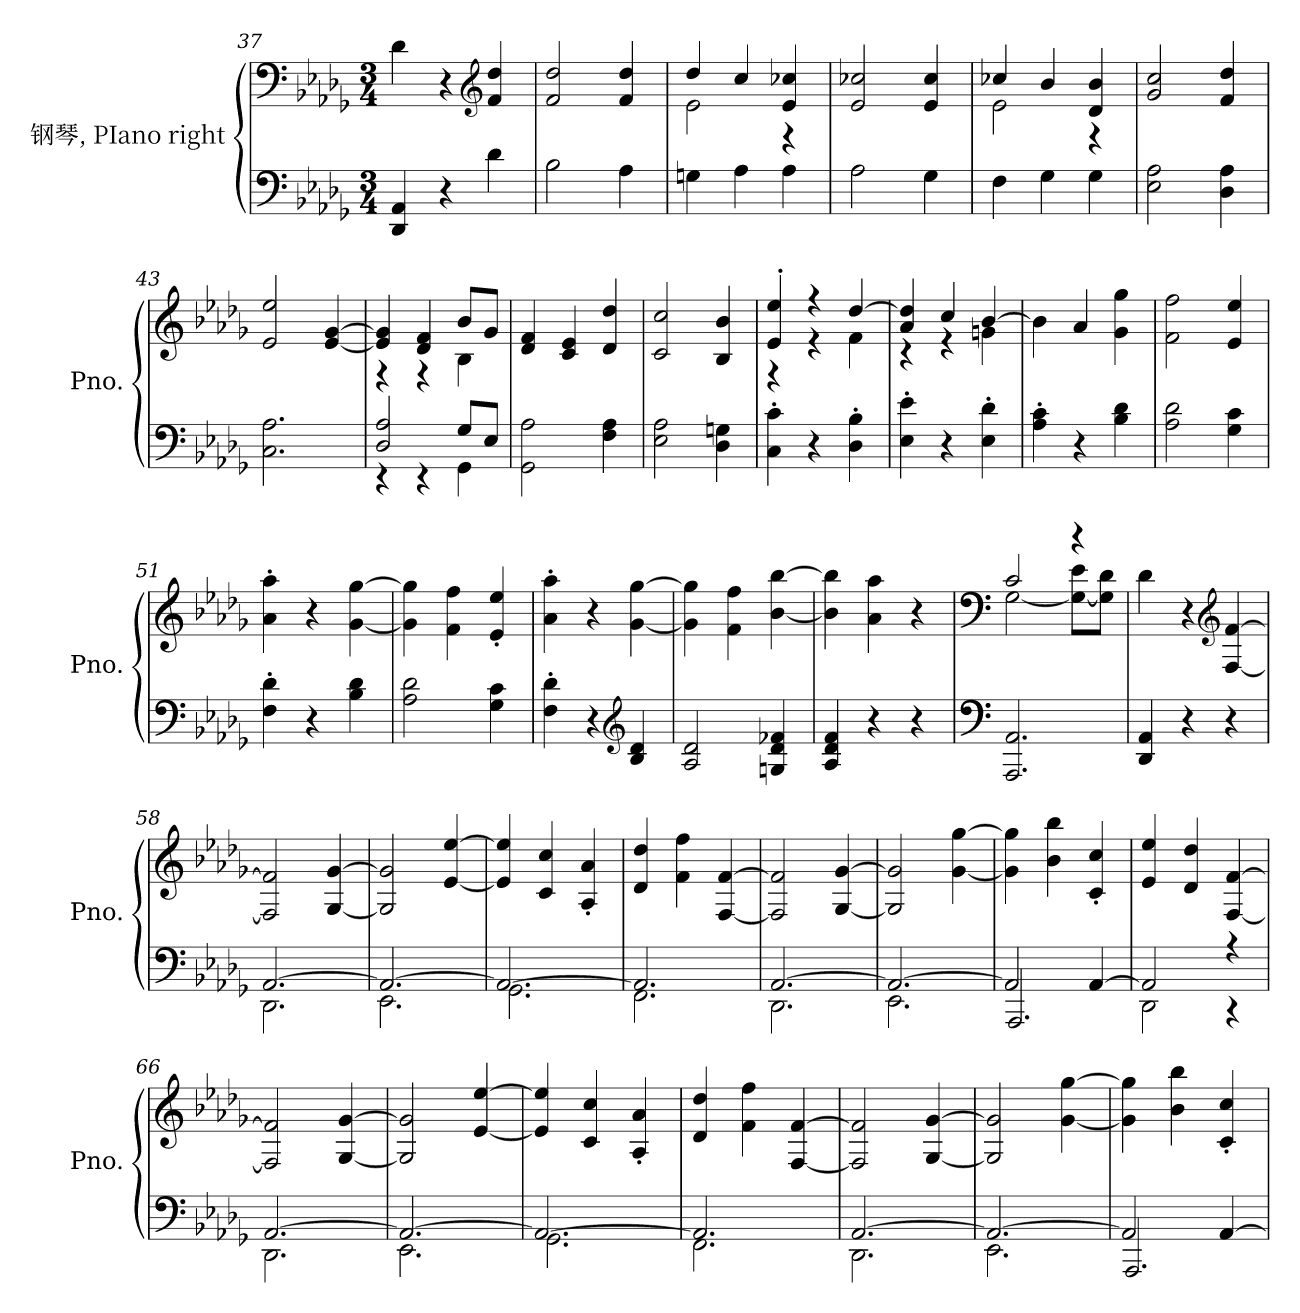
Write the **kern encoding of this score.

**kern	**kern
*part1	*part1
*staff2	*staff1
*I"钢琴, PIano right	*
*I'Pno.	*
!!LO:LB:g=z
*clefF4	*clefF4
*k[b-e-a-d-g-]	*k[b-e-a-d-g-]
*M3/4	*M3/4
=37	=37
4DD-/ 4AA-/	4d-\
*	*MM176
4r	4r
*	*clefG2
*	*MM206
4d-\	4f/ 4dd-/
=38	=38
2B-\	2f/ 2dd-/
*	*MM208
4A-\	4f/ 4dd-/
=39	=39
*	*^
4Gn\	4dd-/	2e-\
4A-\	4cc/	.
*	*MM204	*
4A-\	4e-/ 4cc-X/	4r
*	*v	*v
=40	=40
2A-\	2e-/ 2cc-X/
4G-\	4e-/ 4cc-/
=41	=41
*	*^
4F\	4cc-X/	2e-\
4G-\	4b-/	.
4G-\	4d-/ 4b-/	4r
*	*v	*v
=42	=42
2E-\ 2A-\	2g-/ 2cc/
4D-\ 4A-\	4f/ 4dd-/
=43	=43
2.C\ 2.A-\	2e-/ 2ee-/
.	[4e-/ [4g-/
=44	=44
*^	*^
2D-/ 2A-/	4r	4e-/] 4g-/]	4r
.	4r	4d-/ 4f/	4r
*	*	*MM187	*
8G-/L	4GG-\	8b-/L	4B-\
8E-/J	.	8g-/J	.
*v	*v	*	*
*	*v	*v
=45	=45
2GG-\ 2A-\	4d-/ 4f/
*	*MM179
.	4c/ 4e-/
4F\ 4A-\	4d-/ 4dd-/
=46	=46
2E-\ 2A-\	2c/ 2cc/
*	*MM208
4D-\ 4Gn\	4B-/ 4b-/
!!LO:LB:g=z
=47	=47
*	*MM211
*	*^
4C\' 4c\'	4e-/' 4ee-/'	4r
4r	4r	4r
*	*MM212	*
4D-\' 4B-\'	[4dd-/	4f\
=48	=48	=48
4E-\' 4e-\'	4a-/ 4dd-/]	4r
4r	4cc/	4r
4E-\' 4d-\'	[4b-/	4gn\
*	*v	*v
=49	=49
4A-\' 4c\'	4b-\]
4r	4a-/
*	*MM209
4B-\ 4d-\	4g-\ 4gg-\
=50	=50
2A-\ 2d-\	2f\ 2ff\
*	*MM212
4G-\ 4c\	4e-/ 4ee-/
=51	=51
4F\' 4d-\'	4a-\' 4aa-\'
4r	4r
*	*MM210
4B-\ 4d-\	[4g-\ [4gg-\
=52	=52
2A-\ 2d-\	4g-\] 4gg-\]
.	4f\ 4ff\
*	*MM208
4G-\ 4c\	4e-/' 4ee-/'
=53	=53
4F\' 4d-\'	4a-\' 4aa-\'
4r	4r
*clefG2	*
4B-/ 4d-/	[4g-\ [4gg-\
=54	=54
2A-/ 2d-/	4g-\] 4gg-\]
.	4f\ 4ff\
4Gn/ 4d-/ 4f-X/	[4b-\ [4bb-\
=55	=55
4A-/ 4d-/ 4f/	4b-\] 4bb-\]
4r	4a-\ 4aa-\
4r	4r
!!LO:PB:g=z
=56	=56
*clefF4	*clefF4
*	*MM164
*	*^
2.AAA-/ 2.AA-/	2c/	[2G-\
*	*MM145	*
.	4r	8G-\_ 8e-\L
.	.	8G-\] 8d-\J
*	*v	*v
=57	=57
*	*MM170
4DD-/ 4AA-/	4d-\
4r	4r
*	*clefG2
*	*MM207
4r	[4F/ [4f/
=58	=58
*^	*
[2.AA-/	2.DD-\	2F/] 2f/]
.	.	[4G-/ [4g-/
=59	=59	=59
2.AA-/_	2.EE-\	2G-/] 2g-/]
*	*	*MM215
.	.	[4e-/ [4ee-/
=60	=60	=60
2.AA-/_	2.GG-\	4e-/] 4ee-/]
.	.	4c/ 4cc/
.	.	4A-/' 4a-/'
=61	=61	=61
2.AA-/]	2.FF\	4d-/ 4dd-/
*	*	*MM200
.	.	4f\ 4ff\
*	*	*MM207
.	.	[4F/ [4f/
=62	=62	=62
[2.AA-/	2.DD-\	2F/] 2f/]
.	.	[4G-/ [4g-/
=63	=63	=63
2.AA-/_	2.EE-\	2G-/] 2g-/]
*	*	*MM216
.	.	[4g-\ [4gg-\
=64	=64	=64
2AA-/]	2.AAA-/	4g-\] 4gg-\]
.	.	4b-\ 4bb-\
[4AA-/	.	4c/' 4cc/'
=65	=65	=65
2AA-/]	2DD-\	4e-/ 4ee-/
*	*	*MM201
.	.	4d-/ 4dd-/
*	*	*MM207
4r	4r	[4F/ [4f/
!!LO:LB:g=z
=66	=66	=66
[2.AA-/	2.DD-\	2F/] 2f/]
.	.	[4G-/ [4g-/
=67	=67	=67
2.AA-/_	2.EE-\	2G-/] 2g-/]
*	*	*MM215
.	.	[4e-/ [4ee-/
=68	=68	=68
2.AA-/_	2.GG-\	4e-/] 4ee-/]
.	.	4c/ 4cc/
.	.	4A-/' 4a-/'
=69	=69	=69
2.AA-/]	2.FF\	4d-/ 4dd-/
*	*	*MM202
.	.	4f\ 4ff\
*	*	*MM210
.	.	[4F/ [4f/
=70	=70	=70
[2.AA-/	2.DD-\	2F/] 2f/]
.	.	[4G-/ [4g-/
=71	=71	=71
2.AA-/_	2.EE-\	2G-/] 2g-/]
*	*	*MM207
.	.	[4g-\ [4gg-\
=72	=72	=72
2AA-/]	2.AAA-/	4g-\] 4gg-\]
.	.	4b-\ 4bb-\
[4AA-/	.	4c/' 4cc/'
*v	*v	*
=	=
*-	*-
